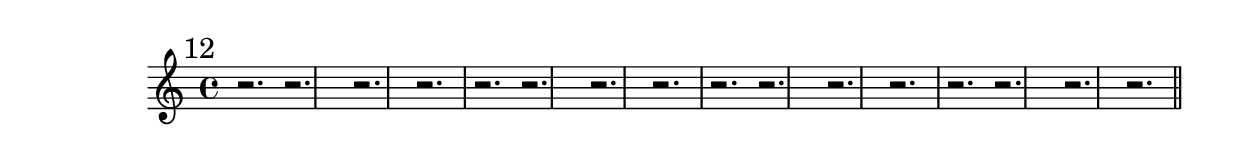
%%  dodicesimo_flauto.ly
%%  Copyright (c) 2011 Benjamin Coudrin <benjamin.coudrin@gmail.com>
%%                All Rights Reserved
%%
%%  Copyleft :
%%  This program is free software. It comes without any warranty, to
%%  the extent permitted by applicable law. You can redistribute it
%%  and/or modify it under the terms of the Do What The Fuck You Want
%%  To Public License, Version 2, as published by Sam Hocevar. See
%%  http://sam.zoy.org/wtfpl/COPYING for more details.

\time 3/4
\relative c'' {
  \mark \markup "12"
  r2.
  r2.
  r2.
  r2.
  r2.
  r2.
  r2.
  r2. 
  r2.
  r2.
  r2.
  r2.
  r2.
  r2.
  r2.
  r2. 
  
  \bar "||"
  \break
}